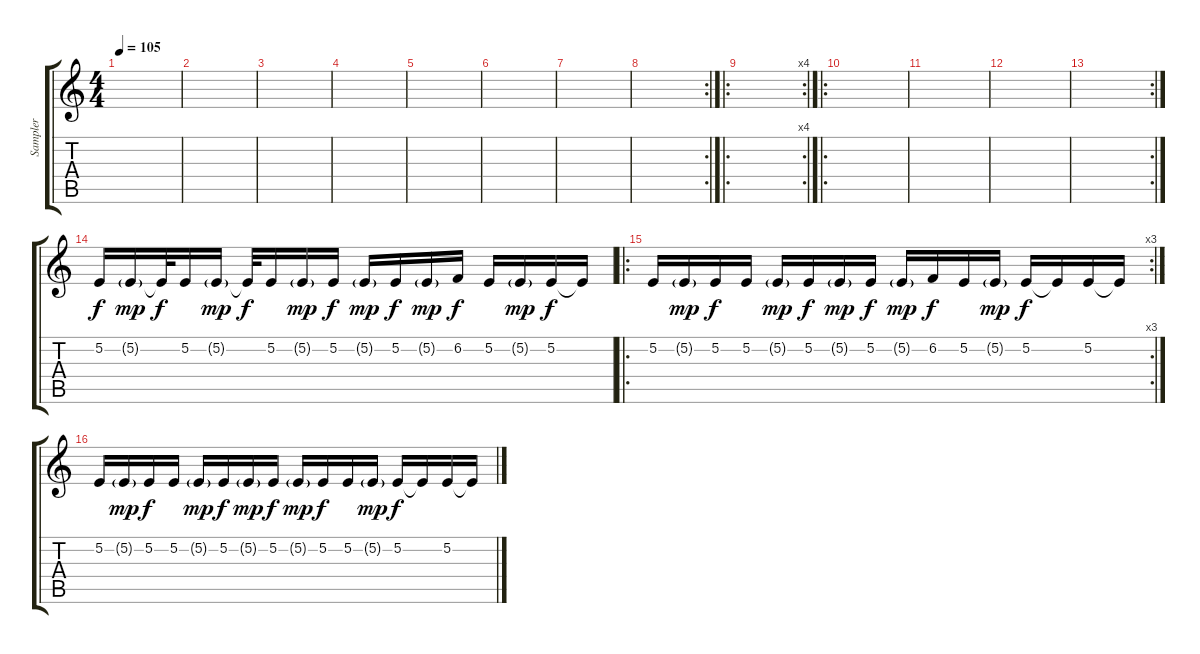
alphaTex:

\track ("Sampler" "Sampler") {instrument kalimba}
\staff {score tabs}
\tuning (E4 B3 G3 D3 A2 E2) {hide}
\ts (4 4)
\tempo 105
\clef g2
\ks c
|
|
|
|
|
|
|
\rc 2
|
\ro
\rc 4
|
\ro
|
|
|
\rc 2
|
5.2.16 5.2{g}.16{dy mp} 5.2{t}.32{dy f} 5.2.16 5.2{g}.16{dy mp} 5.2{t}.32{dy f} 5.2.16 5.2{g}.16{dy mp} 5.2.16{dy f} 5.2{g}.16{dy mp} 5.2.16{dy f} 5.2{g}.16{dy mp} 6.2.16{dy f} 5.2.16 5.2{g}.16{dy mp} 5.2.16{dy f} 5.2{t}.16 |
\ro
\rc 3
5.2.16 5.2{g}.16{dy mp} 5.2.16{dy f} 5.2.16 5.2{g}.16{dy mp} 5.2.16{dy f} 5.2{g}.16{dy mp} 5.2.16{dy f} 5.2{g}.16{dy mp} 6.2.16{dy f} 5.2.16 5.2{g}.16{dy mp} 5.2.16{dy f} 5.2{t}.16 5.2.16 5.2{t}.16 |
5.2.16 5.2{g}.16{dy mp} 5.2.16{dy f} 5.2.16 5.2{g}.16{dy mp} 5.2.16{dy f} 5.2{g}.16{dy mp} 5.2.16{dy f} 5.2{g}.16{dy mp} 5.2.16{dy f} 5.2.16 5.2{g}.16{dy mp} 5.2.16{dy f} 5.2{t}.16 5.2.16 5.2{t}.16
